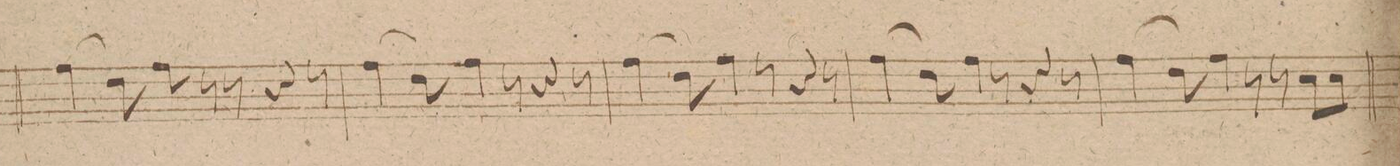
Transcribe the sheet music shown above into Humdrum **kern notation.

**kern	**dynam
*I"Clarinetto 1mo in A.	*
*clefG2	*
*k[f#]	*
*M9/8	*
(4dd\	.
8b\)	.
8dd\	.
8r	.
8r	.
4r	.
8r	.
=44	=44
(4dd\	.
8b\)	.
4dd\	.
8r	.
4r	.
8r	.
=45	=45
(4dd\	.
8b\)	.
4dd\	.
8r	.
4r	.
8r	.
=46	=46
(4dd\	.
8b\)	.
4dd\	.
8r	.
4r	.
8r	.
=47	=47
(4dd\	.
8b\)	.
4dd\	.
8r	.
8r	.
8a\L	.
8a\J	.
=48	=48
*-	*-
